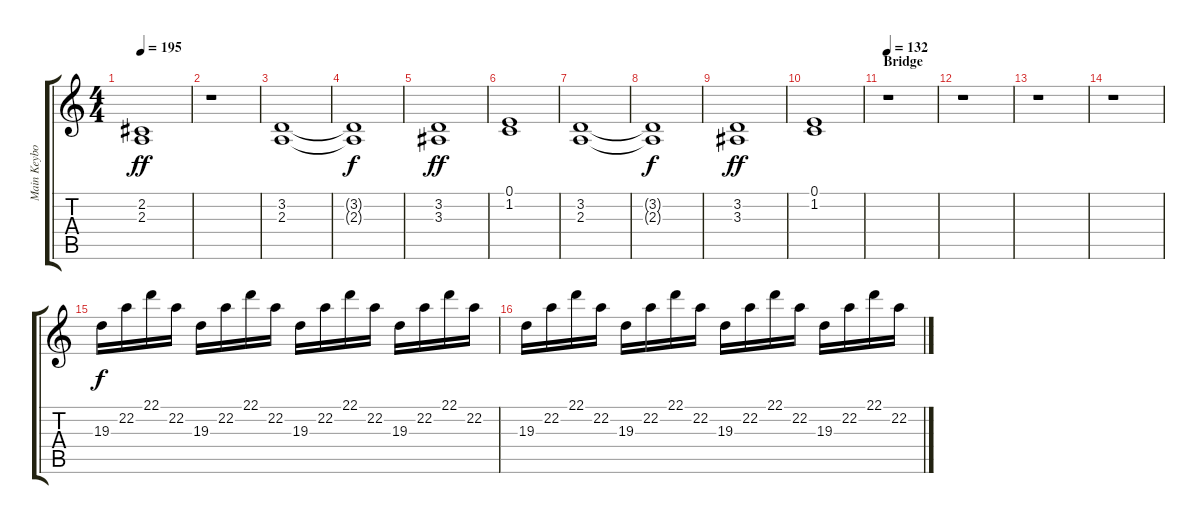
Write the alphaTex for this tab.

\track ("Main Keyboards " "Main Keybo") {instrument stringensemble1}
\staff {score tabs}
\tuning (E4 B3 G3 D3 A2 E2) {hide}
\ts (4 4)
\tempo 195
\clef g2
\ks c
(2.2 2.3).1{dy ff} |
r.1 |
(3.2 2.3).1 |
(3.2{t} 2.3{t}).1{dy f} |
(3.2 3.3).1{dy ff} |
(0.1 1.2).1 |
(3.2 2.3).1 |
(3.2{t} 2.3{t}).1{dy f} |
(3.2 3.3).1{dy ff} |
(0.1 1.2).1 |
\section ("" "Bridge")
\tempo 132
r.1 |
r.1 |
r.1 |
r.1 |
19.3.16{dy f volume 10 instrument brightacousticpiano} 22.2.16 22.1.16 22.2.16 19.3.16 22.2.16 22.1.16 22.2.16 19.3.16 22.2.16 22.1.16 22.2.16 19.3.16 22.2.16 22.1.16 22.2.16 |
19.3.16 22.2.16 22.1.16 22.2.16 19.3.16 22.2.16 22.1.16 22.2.16 19.3.16 22.2.16 22.1.16 22.2.16 19.3.16 22.2.16 22.1.16 22.2.16
